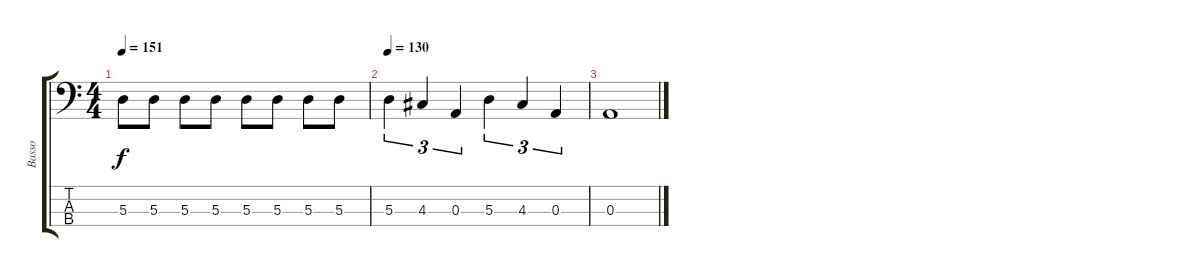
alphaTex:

\track ("Basso" "Basso") {instrument electricbassfinger}
\staff {score tabs}
\tuning (G2 D2 A1 D1) {hide}
\ts (4 4)
\tempo 151
\clef f4
\ks c
5.3.8{dy f} 5.3.8 5.3.8 5.3.8 5.3.8 5.3.8 5.3.8 5.3.8 |
\tempo 130
5.3.4{tu (3 2)} 4.3.4{tu (3 2)} 0.3.4{tu (3 2)} 5.3.4{tu (3 2)} 4.3.4{tu (3 2)} 0.3.4{tu (3 2)} |
0.3.1
